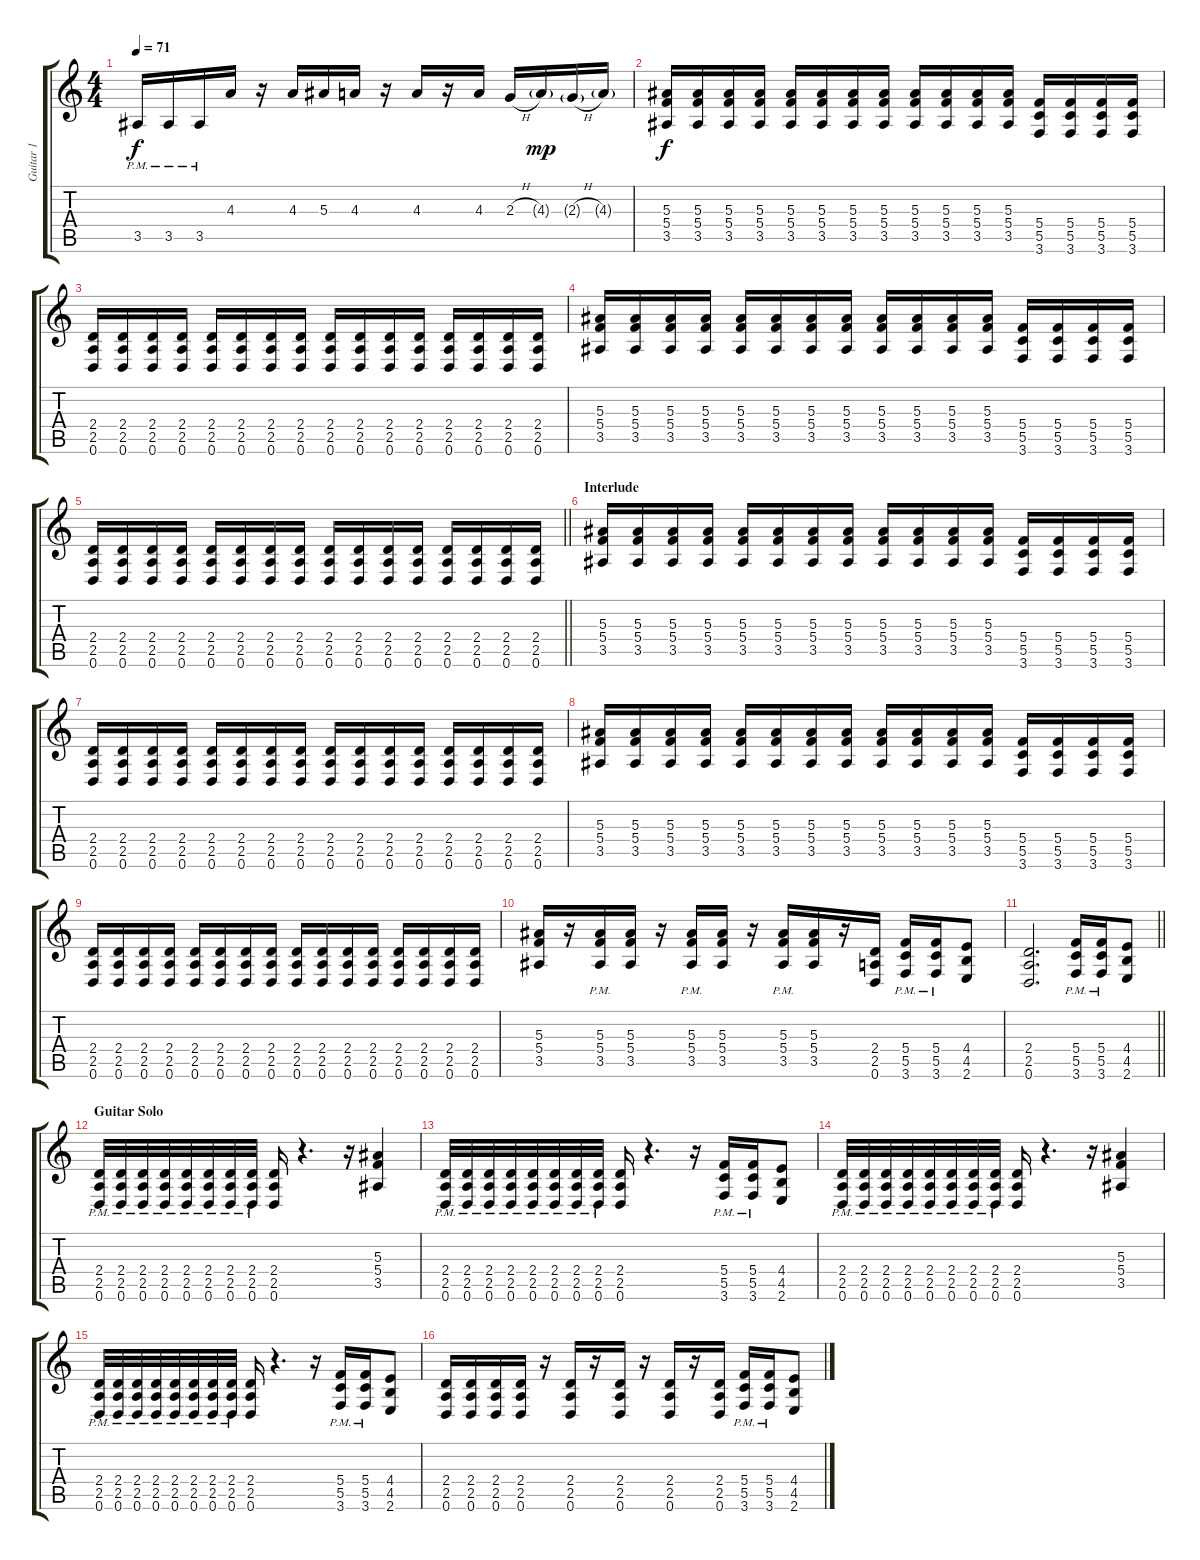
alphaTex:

\track ("Guitar 1" "Guitar 1") {instrument electricguitarjazz}
\staff {score tabs}
\tuning (D4 A3 F3 C3 G2 D2) {hide}
\ts (4 4)
\tempo 71
\clef g2
\ks c
3.5{pm}.16{dy f} 3.5{pm}.16 3.5{pm}.16 4.3.16 r.16 4.3.16 5.3.16 4.3.16 r.16 4.3.16 r.16 4.3.16 2.3{h}.16 4.3{g}.16{dy mp} 2.3{h g}.16 4.3{g}.16 |
(5.3 5.4 3.5).16{dy f volume 12 instrument overdrivenguitar} (5.3 5.4 3.5).16 (5.3 5.4 3.5).16 (5.3 5.4 3.5).16 (5.3 5.4 3.5).16 (5.3 5.4 3.5).16 (5.3 5.4 3.5).16 (5.3 5.4 3.5).16 (5.3 5.4 3.5).16 (5.3 5.4 3.5).16 (5.3 5.4 3.5).16 (5.3 5.4 3.5).16 (5.4 5.5 3.6).16 (5.4 5.5 3.6).16 (5.4 5.5 3.6).16 (5.4 5.5 3.6).16 |
(2.4 2.5 0.6).16 (2.4 2.5 0.6).16 (2.4 2.5 0.6).16 (2.4 2.5 0.6).16 (2.4 2.5 0.6).16 (2.4 2.5 0.6).16 (2.4 2.5 0.6).16 (2.4 2.5 0.6).16 (2.4 2.5 0.6).16 (2.4 2.5 0.6).16 (2.4 2.5 0.6).16 (2.4 2.5 0.6).16 (2.4 2.5 0.6).16 (2.4 2.5 0.6).16 (2.4 2.5 0.6).16 (2.4 2.5 0.6).16 |
(5.3 5.4 3.5).16 (5.3 5.4 3.5).16 (5.3 5.4 3.5).16 (5.3 5.4 3.5).16 (5.3 5.4 3.5).16 (5.3 5.4 3.5).16 (5.3 5.4 3.5).16 (5.3 5.4 3.5).16 (5.3 5.4 3.5).16 (5.3 5.4 3.5).16 (5.3 5.4 3.5).16 (5.3 5.4 3.5).16 (5.4 5.5 3.6).16 (5.4 5.5 3.6).16 (5.4 5.5 3.6).16 (5.4 5.5 3.6).16 |
\barLineRight lightlight
(2.4 2.5 0.6).16 (2.4 2.5 0.6).16 (2.4 2.5 0.6).16 (2.4 2.5 0.6).16 (2.4 2.5 0.6).16 (2.4 2.5 0.6).16 (2.4 2.5 0.6).16 (2.4 2.5 0.6).16 (2.4 2.5 0.6).16 (2.4 2.5 0.6).16 (2.4 2.5 0.6).16 (2.4 2.5 0.6).16 (2.4 2.5 0.6).16 (2.4 2.5 0.6).16 (2.4 2.5 0.6).16 (2.4 2.5 0.6).16 |
\section ("" "Interlude")
(5.3 5.4 3.5).16 (5.3 5.4 3.5).16 (5.3 5.4 3.5).16 (5.3 5.4 3.5).16 (5.3 5.4 3.5).16 (5.3 5.4 3.5).16 (5.3 5.4 3.5).16 (5.3 5.4 3.5).16 (5.3 5.4 3.5).16 (5.3 5.4 3.5).16 (5.3 5.4 3.5).16 (5.3 5.4 3.5).16 (5.4 5.5 3.6).16 (5.4 5.5 3.6).16 (5.4 5.5 3.6).16 (5.4 5.5 3.6).16 |
(2.4 2.5 0.6).16 (2.4 2.5 0.6).16 (2.4 2.5 0.6).16 (2.4 2.5 0.6).16 (2.4 2.5 0.6).16 (2.4 2.5 0.6).16 (2.4 2.5 0.6).16 (2.4 2.5 0.6).16 (2.4 2.5 0.6).16 (2.4 2.5 0.6).16 (2.4 2.5 0.6).16 (2.4 2.5 0.6).16 (2.4 2.5 0.6).16 (2.4 2.5 0.6).16 (2.4 2.5 0.6).16 (2.4 2.5 0.6).16 |
(5.3 5.4 3.5).16 (5.3 5.4 3.5).16 (5.3 5.4 3.5).16 (5.3 5.4 3.5).16 (5.3 5.4 3.5).16 (5.3 5.4 3.5).16 (5.3 5.4 3.5).16 (5.3 5.4 3.5).16 (5.3 5.4 3.5).16 (5.3 5.4 3.5).16 (5.3 5.4 3.5).16 (5.3 5.4 3.5).16 (5.4 5.5 3.6).16 (5.4 5.5 3.6).16 (5.4 5.5 3.6).16 (5.4 5.5 3.6).16 |
(2.4 2.5 0.6).16 (2.4 2.5 0.6).16 (2.4 2.5 0.6).16 (2.4 2.5 0.6).16 (2.4 2.5 0.6).16 (2.4 2.5 0.6).16 (2.4 2.5 0.6).16 (2.4 2.5 0.6).16 (2.4 2.5 0.6).16 (2.4 2.5 0.6).16 (2.4 2.5 0.6).16 (2.4 2.5 0.6).16 (2.4 2.5 0.6).16 (2.4 2.5 0.6).16 (2.4 2.5 0.6).16 (2.4 2.5 0.6).16 |
(5.3 5.4 3.5).16 r.16 (5.3{pm} 5.4{pm} 3.5{pm}).16 (5.3 5.4 3.5).16 r.16 (5.3{pm} 5.4{pm} 3.5{pm}).16 (5.3 5.4 3.5).16 r.16 (5.3{pm} 5.4{pm} 3.5{pm}).16 (5.3 5.4 3.5).16 r.16 (2.4 2.5 0.6).16 (5.4{pm} 5.5{pm} 3.6{pm}).16 (5.4{pm} 5.5{pm} 3.6{pm}).16 (4.4 4.5 2.6).8 |
\barLineRight lightlight
(2.4 2.5 0.6).2{d} (5.4{pm} 5.5{pm} 3.6{pm}).16{volume 14} (5.4{pm} 5.5{pm} 3.6{pm}).16 (4.4 4.5 2.6).8 |
\section ("" "Guitar Solo")
(2.4{pm} 2.5{pm} 0.6{pm}).32 (2.4{pm} 2.5{pm} 0.6{pm}).32 (2.4{pm} 2.5{pm} 0.6{pm}).32 (2.4{pm} 2.5{pm} 0.6{pm}).32 (2.4{pm} 2.5{pm} 0.6{pm}).32 (2.4{pm} 2.5{pm} 0.6{pm}).32 (2.4{pm} 2.5{pm} 0.6{pm}).32 (2.4{pm} 2.5{pm} 0.6{pm}).32 (2.4 2.5 0.6).16 r.4{d} r.16 (5.3 5.4 3.5).4 |
(2.4{pm} 2.5{pm} 0.6{pm}).32 (2.4{pm} 2.5{pm} 0.6{pm}).32 (2.4{pm} 2.5{pm} 0.6{pm}).32 (2.4{pm} 2.5{pm} 0.6{pm}).32 (2.4{pm} 2.5{pm} 0.6{pm}).32 (2.4{pm} 2.5{pm} 0.6{pm}).32 (2.4{pm} 2.5{pm} 0.6{pm}).32 (2.4{pm} 2.5{pm} 0.6{pm}).32 (2.4 2.5 0.6).16 r.4{d} r.16 (5.4{pm} 5.5{pm} 3.6{pm}).16 (5.4{pm} 5.5{pm} 3.6{pm}).16 (4.4 4.5 2.6).8 |
(2.4{pm} 2.5{pm} 0.6{pm}).32 (2.4{pm} 2.5{pm} 0.6{pm}).32 (2.4{pm} 2.5{pm} 0.6{pm}).32 (2.4{pm} 2.5{pm} 0.6{pm}).32 (2.4{pm} 2.5{pm} 0.6{pm}).32 (2.4{pm} 2.5{pm} 0.6{pm}).32 (2.4{pm} 2.5{pm} 0.6{pm}).32 (2.4{pm} 2.5{pm} 0.6{pm}).32 (2.4 2.5 0.6).16 r.4{d} r.16 (5.3 5.4 3.5).4 |
(2.4{pm} 2.5{pm} 0.6{pm}).32 (2.4{pm} 2.5{pm} 0.6{pm}).32 (2.4{pm} 2.5{pm} 0.6{pm}).32 (2.4{pm} 2.5{pm} 0.6{pm}).32 (2.4{pm} 2.5{pm} 0.6{pm}).32 (2.4{pm} 2.5{pm} 0.6{pm}).32 (2.4{pm} 2.5{pm} 0.6{pm}).32 (2.4{pm} 2.5{pm} 0.6{pm}).32 (2.4 2.5 0.6).16 r.4{d} r.16 (5.4{pm} 5.5{pm} 3.6{pm}).16 (5.4{pm} 5.5{pm} 3.6{pm}).16 (4.4 4.5 2.6).8 |
(2.4 2.5 0.6).16{volume 13} (2.4 2.5 0.6).16 (2.4 2.5 0.6).16 (2.4 2.5 0.6).16 r.16 (2.4 2.5 0.6).16 r.16 (2.4 2.5 0.6).16 r.16 (2.4 2.5 0.6).16 r.16 (2.4 2.5 0.6).16 (5.4{pm} 5.5{pm} 3.6{pm}).16 (5.4{pm} 5.5{pm} 3.6{pm}).16 (4.4 4.5 2.6).8
